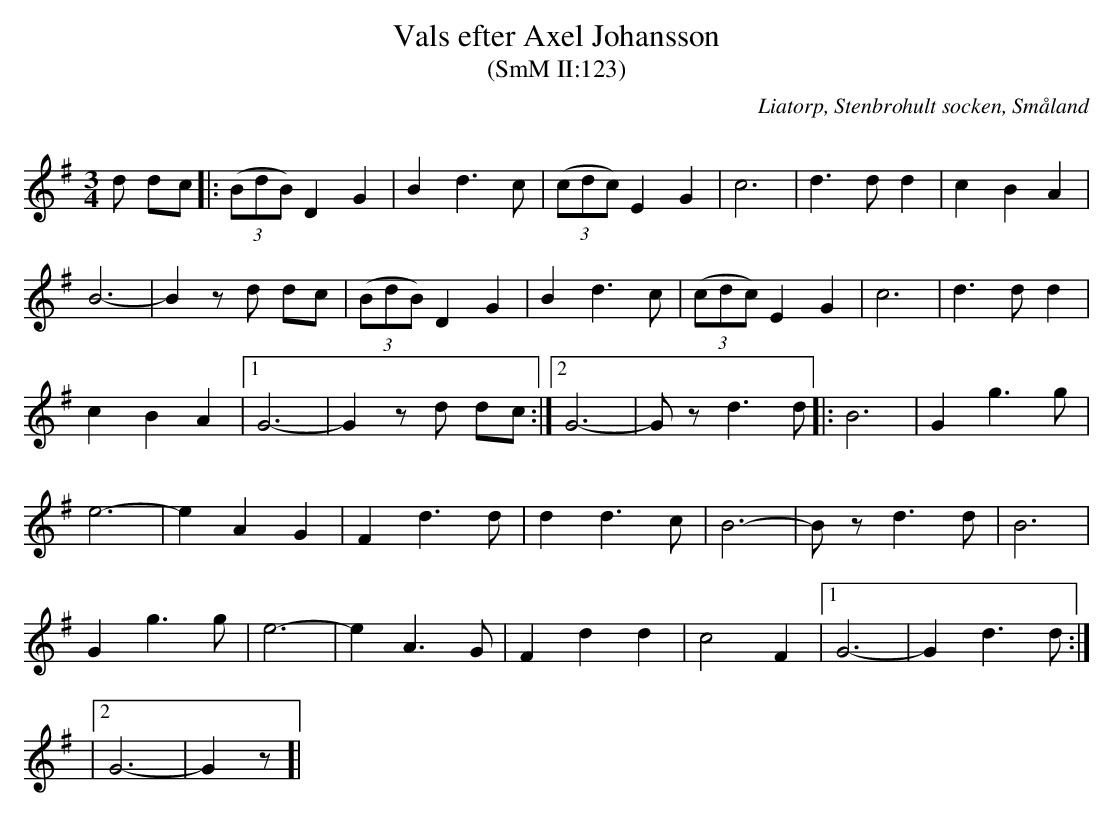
X:1
T:Vals efter Axel Johansson
T:(SmM II:123)
O:Liatorp, Stenbrohult socken, Småland
Q:135
M:3/4
L:1/8
K:G
d dc|:(3(BdB) D2 G2|B2 d3 c|(3(cdc) E2 G2|c6|d3 d d2|c2 B2 A2|
B6-|B2 zd dc|(3(BdB) D2 G2|B2 d3 c|(3(cdc) E2 G2|c6|d3 d d2|
c2 B2 A2|1G6-|G2 zd dc:|2G6-|Gz d3d]|:B6|G2 g3g|
e6-|e2 A2 G2|F2 d3 d|d2 d3 c|B6-|Bz d3d|B6|
G2 g3g|e6-|e2 A3 G|F2 d2 d2|c4 F2|1G6-|G2 d3d:|
|2G6-|G2z]|
